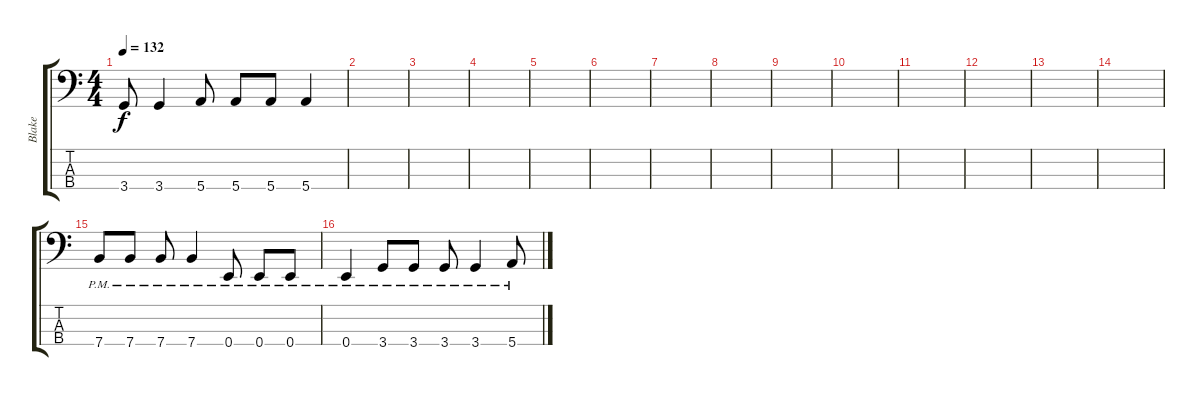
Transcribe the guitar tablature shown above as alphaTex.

\track ("Blake" "Blake") {instrument synthbass2}
\staff {score tabs}
\tuning (G2 D2 A1 E1) {hide}
\ts (4 4)
\tempo 132
\clef f4
\ks c
3.4.8{dy f} 3.4.4 5.4.8 5.4.8 5.4.8 5.4.4 |
|
|
|
|
|
|
|
|
|
|
|
|
|
7.4{pm}.8 7.4{pm}.8 7.4{pm}.8 7.4{pm}.4 0.4{pm}.8 0.4{pm}.8 0.4{pm}.8 |
0.4{pm}.4 3.4{pm}.8 3.4{pm}.8 3.4{pm}.8 3.4{pm}.4 5.4{pm}.8
